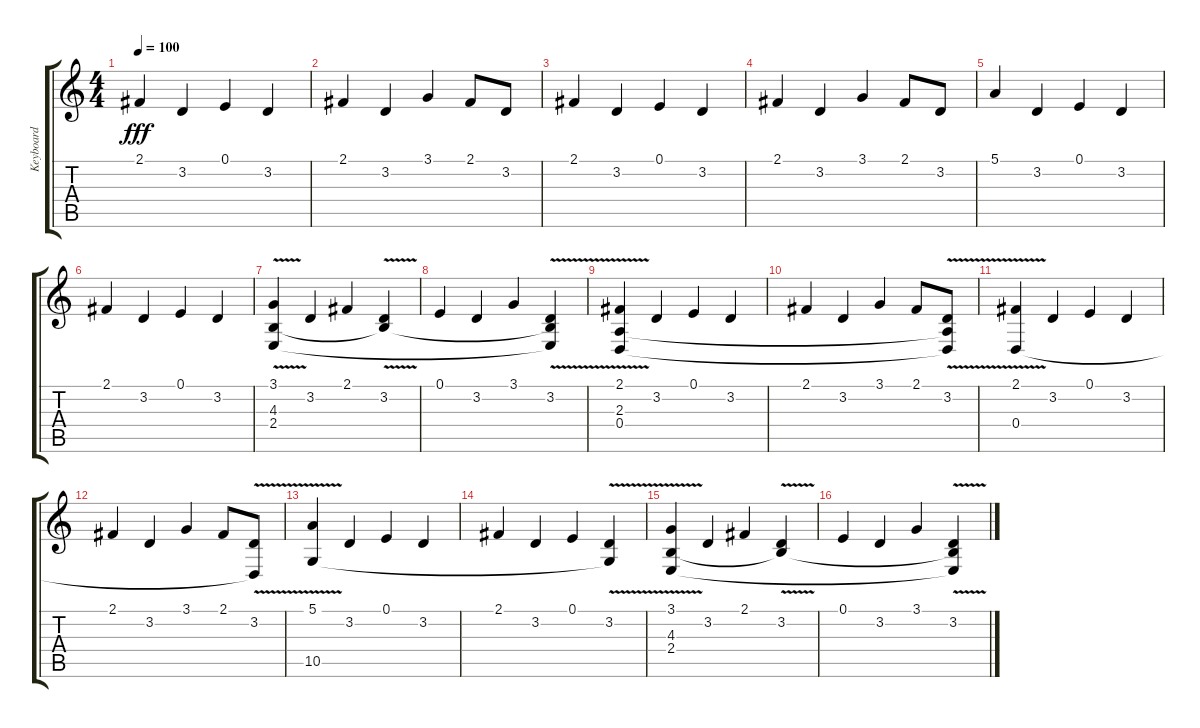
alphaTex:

\track ("Keyboard" "Keyboard") {instrument drawbarorgan}
\staff {score tabs}
\tuning (E4 B3 G3 D3 A2 E2) {hide}
\ts (4 4)
\tempo 100
\clef g2
\ks c
2.1.4{dy fff} 3.2.4 0.1.4 3.2.4 |
2.1.4 3.2.4 3.1.4 2.1.8 3.2.8 |
2.1.4 3.2.4 0.1.4 3.2.4 |
2.1.4 3.2.4 3.1.4 2.1.8 3.2.8 |
5.1.4 3.2.4 0.1.4 3.2.4 |
2.1.4 3.2.4 0.1.4 3.2.4 |
(3.1 4.3{v} 2.4{v}).4 3.2.4 2.1.4 (3.2 4.3{t}).4 |
0.1.4 3.2.4 3.1.4 (3.2 4.3{t} 2.4{t}).4 |
(2.1 2.3{v} 0.4{v}).4 3.2.4 0.1.4 3.2.4 |
2.1.4 3.2.4 3.1.4 2.1.8 (3.2 2.3{t} 0.4{t}).8 |
(2.1 0.4{v}).4 3.2.4 0.1.4 3.2.4 |
2.1.4 3.2.4 3.1.4 2.1.8 (3.2 0.4{t}).8 |
(5.1 10.5{v}).4 3.2.4 0.1.4 3.2.4 |
2.1.4 3.2.4 0.1.4 (3.2 10.5{t}).4 |
(3.1 4.3{v} 2.4{v}).4 3.2.4 2.1.4 (3.2 4.3{t}).4 |
0.1.4 3.2.4 3.1.4 (3.2 4.3{t} 2.4{t}).4
